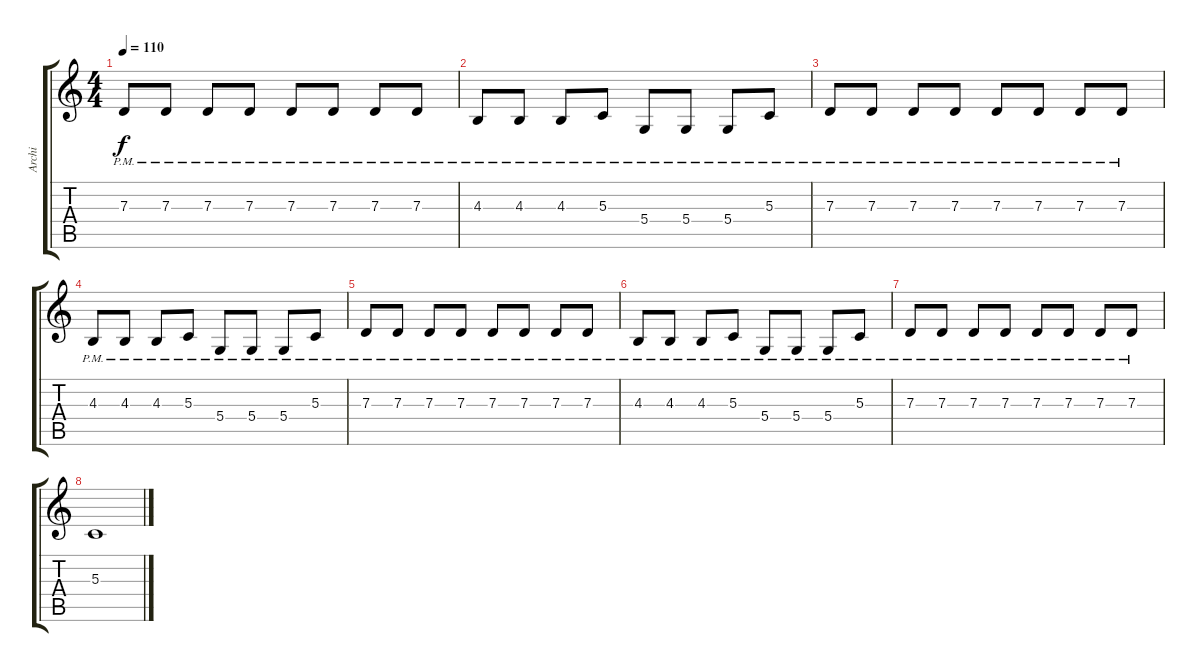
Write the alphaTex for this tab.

\track ("Archi" "Archi") {instrument cello}
\staff {score tabs}
\tuning (E4 B3 G3 D3 A2 E2) {hide}
\ts (4 4)
\tempo 110
\clef g2
\ks c
7.3{pm}.8{dy f} 7.3{pm}.8 7.3{pm}.8 7.3{pm}.8 7.3{pm}.8 7.3{pm}.8 7.3{pm}.8 7.3{pm}.8 |
4.3{pm}.8 4.3{pm}.8 4.3{pm}.8 5.3{pm}.8 5.4{pm}.8 5.4{pm}.8 5.4{pm}.8 5.3{pm}.8 |
7.3{pm}.8 7.3{pm}.8 7.3{pm}.8 7.3{pm}.8 7.3{pm}.8 7.3{pm}.8 7.3{pm}.8 7.3{pm}.8 |
4.3{pm}.8 4.3{pm}.8 4.3{pm}.8 5.3{pm}.8 5.4{pm}.8 5.4{pm}.8 5.4{pm}.8 5.3{pm}.8 |
7.3{pm}.8 7.3{pm}.8 7.3{pm}.8 7.3{pm}.8 7.3{pm}.8 7.3{pm}.8 7.3{pm}.8 7.3{pm}.8 |
4.3{pm}.8 4.3{pm}.8 4.3{pm}.8 5.3{pm}.8 5.4{pm}.8 5.4{pm}.8 5.4{pm}.8 5.3{pm}.8 |
7.3{pm}.8 7.3{pm}.8 7.3{pm}.8 7.3{pm}.8 7.3{pm}.8 7.3{pm}.8 7.3{pm}.8 7.3{pm}.8 |
5.3.1
